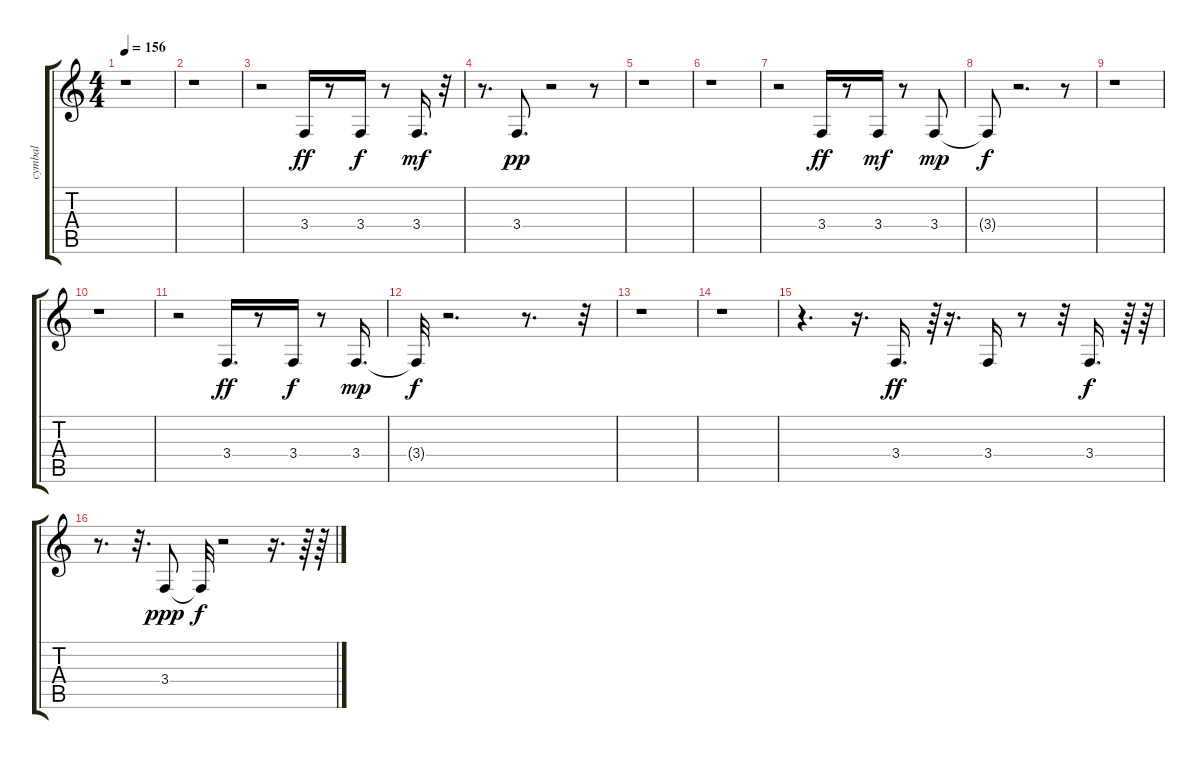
\track ("cymbal" "cymbal") {instrument drawbarorgan}
\staff {score tabs}
\tuning (E4 B3 G3 D3 A2 E2) {hide}
\ts (4 4)
\tempo 156
\clef g2
\ks c
r.1{dy ff} |
r.1 |
r.2 3.4.16 r.8 3.4.16{dy f} r.8 3.4.16{d dy mf} r.32 |
r.8{d} 3.4.8{d dy pp} r.2 r.8 |
r.1 |
r.1 |
r.2 3.4.16{dy ff} r.8 3.4.16{dy mf} r.8 3.4.8{dy mp} |
3.4{t}.8{dy f} r.2{d} r.8 |
r.1 |
r.1 |
r.2 3.4.16{d dy ff} r.8 3.4.16{dy f} r.8 3.4.16{d dy mp} |
3.4{t}.32{dy f} r.2{d} r.8{d} r.32 |
r.1 |
r.1 |
r.4{d} r.16{d} 3.4.16{d dy ff} r.64{tu (5 4)} r.16{d} 3.4.16 r.8 r.32 3.4.16{d dy f} r.64 r.64 |
r.8{d} r.32{d} 3.4.8{dy ppp} 3.4{t}.32{dy f} r.2 r.16{d} r.64 r.64
